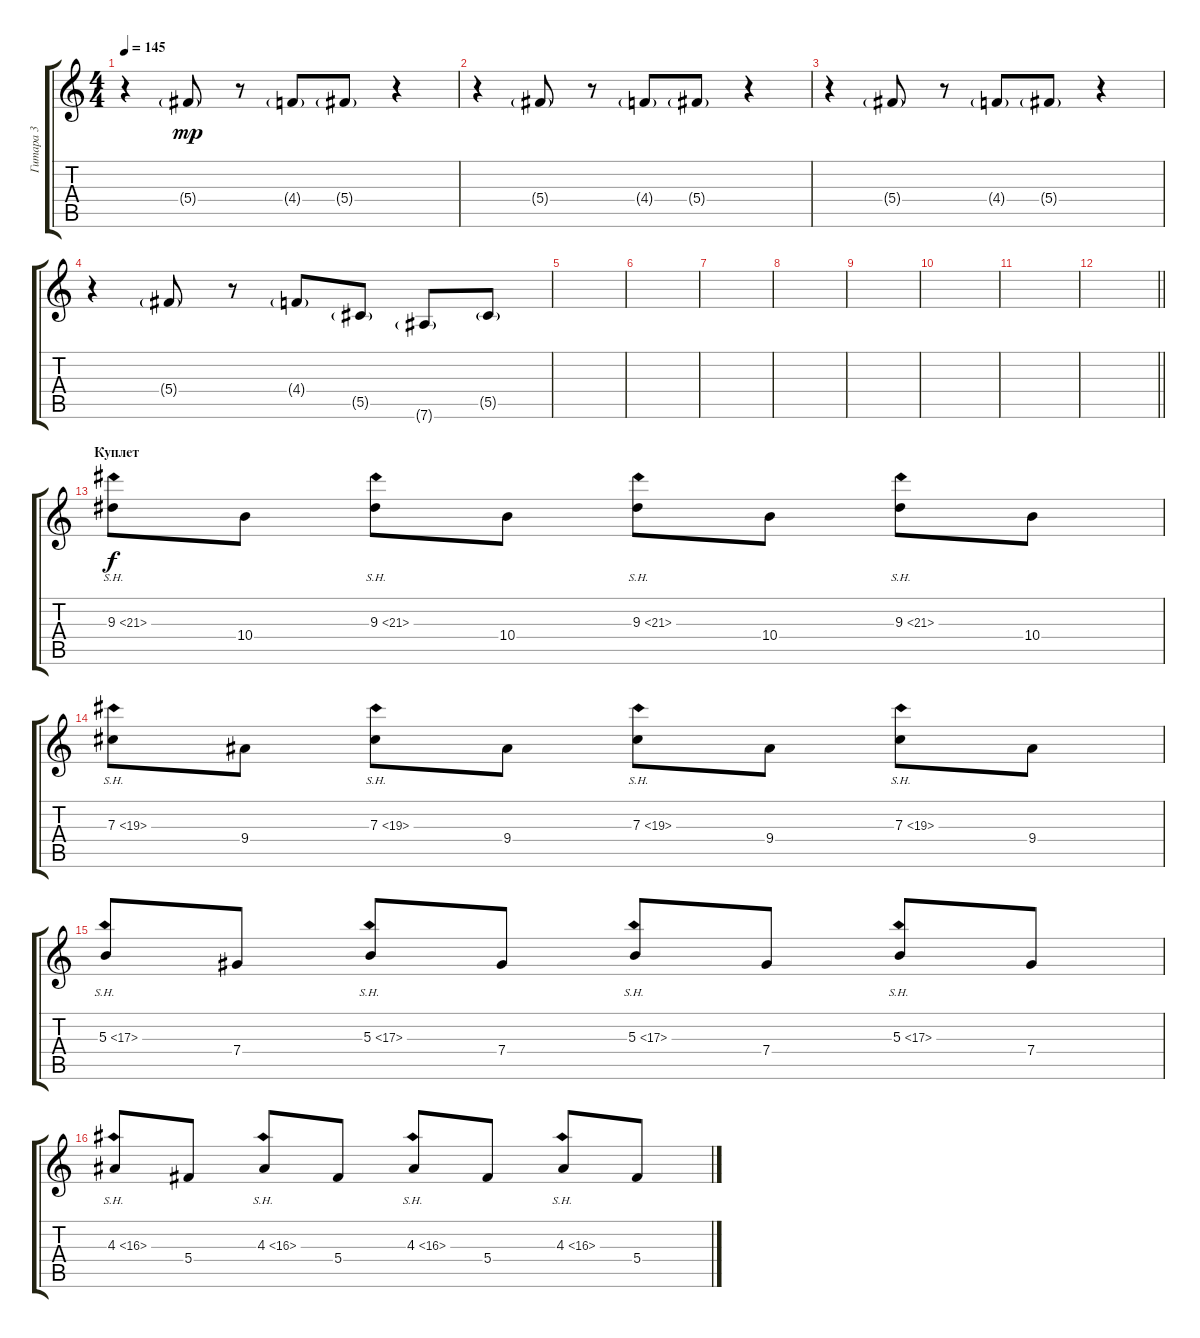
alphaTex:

\track ("Гитара 3" "Гитара 3") {instrument distortionguitar}
\staff {score tabs}
\tuning (Eb4 Bb3 Gb3 Db3 Ab2 Eb2) {hide}
\ts (4 4)
\tempo 145
\clef g2
\ks c
r.4{dy mp} 5.4{g}.8 r.8 4.4{g}.8 5.4{g}.8 r.4 |
r.4 5.4{g}.8 r.8 4.4{g}.8 5.4{g}.8 r.4 |
r.4 5.4{g}.8 r.8 4.4{g}.8 5.4{g}.8 r.4 |
r.4 5.4{g}.8 r.8 4.4{g}.8 5.5{g}.8 7.6{g}.8 5.5{g}.8 |
|
|
|
|
|
|
|
\barLineRight lightlight
|
\section ("" "Куплет")
9.3{sh 12}.8{dy f} 10.4.8 9.3{sh 12}.8 10.4.8 9.3{sh 12}.8 10.4.8 9.3{sh 12}.8 10.4.8 |
7.3{sh 12}.8 9.4.8 7.3{sh 12}.8 9.4.8 7.3{sh 12}.8 9.4.8 7.3{sh 12}.8 9.4.8 |
5.3{sh 12}.8 7.4.8 5.3{sh 12}.8 7.4.8 5.3{sh 12}.8 7.4.8 5.3{sh 12}.8 7.4.8 |
4.3{sh 12}.8 5.4.8 4.3{sh 12}.8 5.4.8 4.3{sh 12}.8 5.4.8 4.3{sh 12}.8 5.4.8
